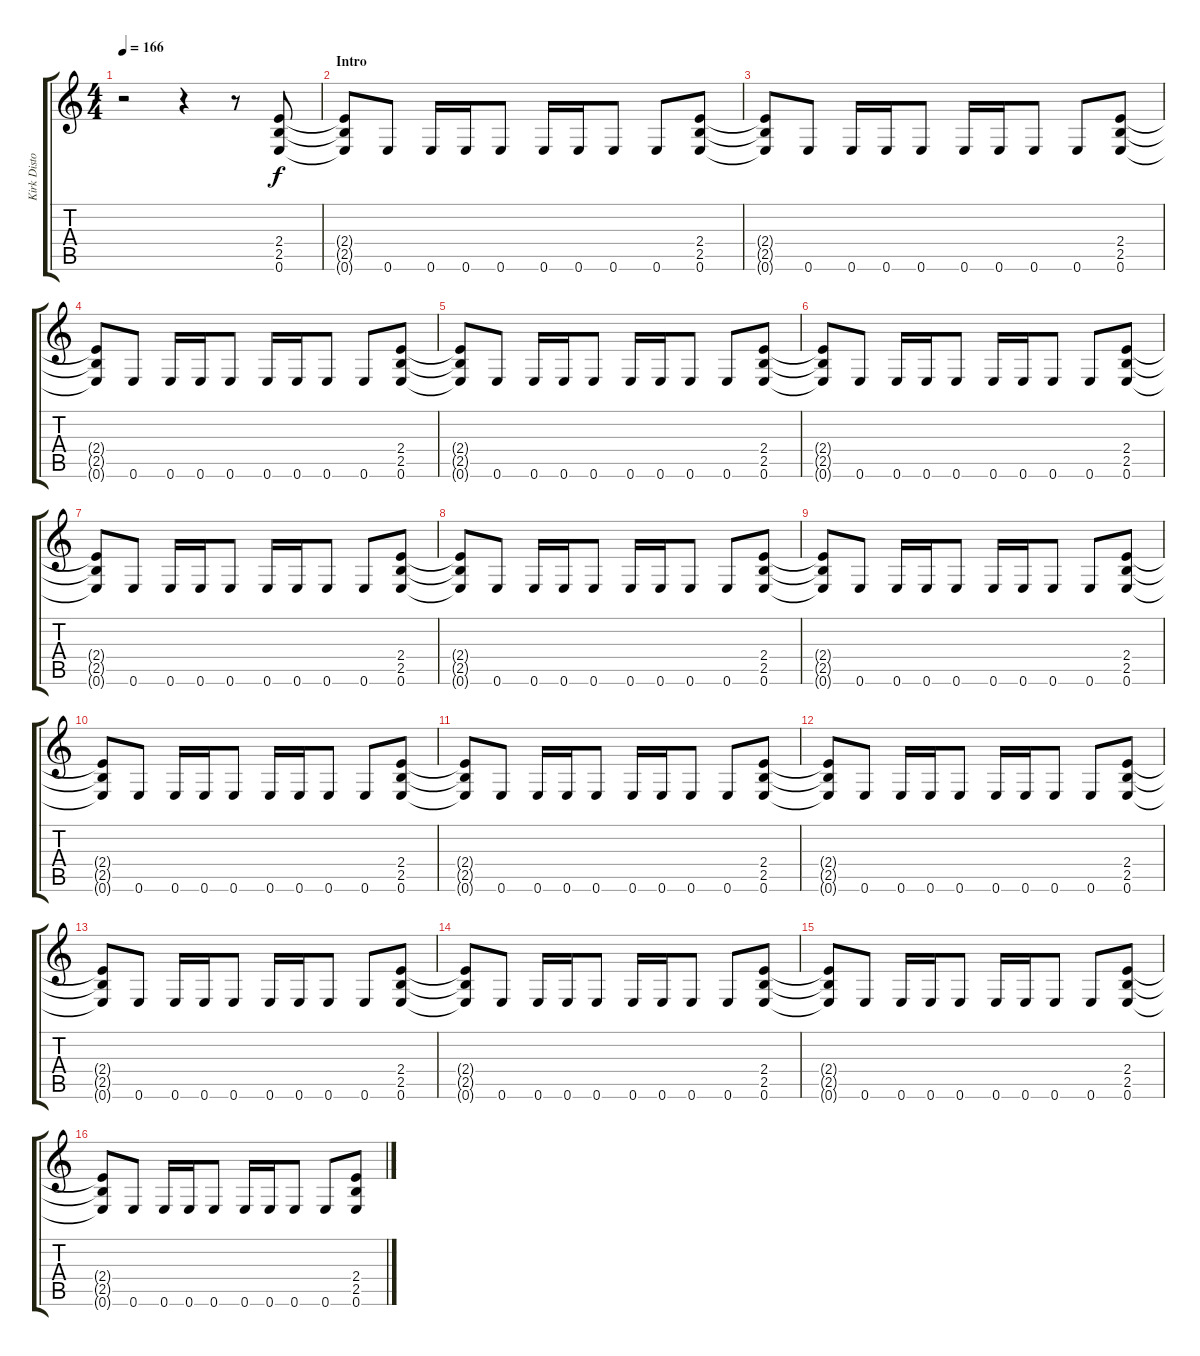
\track ("Kirk Distortion Guitar" "Kirk Disto") {instrument distortionguitar}
\staff {score tabs}
\tuning (E4 B3 G3 D3 A2 E2) {hide}
\ts (4 4)
\section ("" "")
\tempo 166
\clef g2
\ks c
r.2{dy f instrument distortionguitar} r.4 r.8 (2.4 2.5 0.6).8 |
\section ("" "Intro")
(2.4{t} 2.5{t} 0.6{t}).8 0.6.8 0.6.16 0.6.16 0.6.8 0.6.16 0.6.16 0.6.8 0.6.8 (2.4 2.5 0.6).8 |
(2.4{t} 2.5{t} 0.6{t}).8 0.6.8 0.6.16 0.6.16 0.6.8 0.6.16 0.6.16 0.6.8 0.6.8 (2.4 2.5 0.6).8 |
(2.4{t} 2.5{t} 0.6{t}).8 0.6.8 0.6.16 0.6.16 0.6.8 0.6.16 0.6.16 0.6.8 0.6.8 (2.4 2.5 0.6).8 |
(2.4{t} 2.5{t} 0.6{t}).8 0.6.8 0.6.16 0.6.16 0.6.8 0.6.16 0.6.16 0.6.8 0.6.8 (2.4 2.5 0.6).8 |
(2.4{t} 2.5{t} 0.6{t}).8 0.6.8 0.6.16 0.6.16 0.6.8 0.6.16 0.6.16 0.6.8 0.6.8 (2.4 2.5 0.6).8 |
(2.4{t} 2.5{t} 0.6{t}).8 0.6.8 0.6.16 0.6.16 0.6.8 0.6.16 0.6.16 0.6.8 0.6.8 (2.4 2.5 0.6).8 |
(2.4{t} 2.5{t} 0.6{t}).8 0.6.8 0.6.16 0.6.16 0.6.8 0.6.16 0.6.16 0.6.8 0.6.8 (2.4 2.5 0.6).8 |
(2.4{t} 2.5{t} 0.6{t}).8 0.6.8 0.6.16 0.6.16 0.6.8 0.6.16 0.6.16 0.6.8 0.6.8 (2.4 2.5 0.6).8 |
(2.4{t} 2.5{t} 0.6{t}).8 0.6.8 0.6.16 0.6.16 0.6.8 0.6.16 0.6.16 0.6.8 0.6.8 (2.4 2.5 0.6).8 |
(2.4{t} 2.5{t} 0.6{t}).8 0.6.8 0.6.16 0.6.16 0.6.8 0.6.16 0.6.16 0.6.8 0.6.8 (2.4 2.5 0.6).8 |
(2.4{t} 2.5{t} 0.6{t}).8 0.6.8 0.6.16 0.6.16 0.6.8 0.6.16 0.6.16 0.6.8 0.6.8 (2.4 2.5 0.6).8 |
(2.4{t} 2.5{t} 0.6{t}).8 0.6.8 0.6.16 0.6.16 0.6.8 0.6.16 0.6.16 0.6.8 0.6.8 (2.4 2.5 0.6).8 |
(2.4{t} 2.5{t} 0.6{t}).8 0.6.8 0.6.16 0.6.16 0.6.8 0.6.16 0.6.16 0.6.8 0.6.8 (2.4 2.5 0.6).8 |
(2.4{t} 2.5{t} 0.6{t}).8 0.6.8 0.6.16 0.6.16 0.6.8 0.6.16 0.6.16 0.6.8 0.6.8 (2.4 2.5 0.6).8 |
(2.4{t} 2.5{t} 0.6{t}).8 0.6.8 0.6.16 0.6.16 0.6.8 0.6.16 0.6.16 0.6.8 0.6.8 (2.4 2.5 0.6).8
